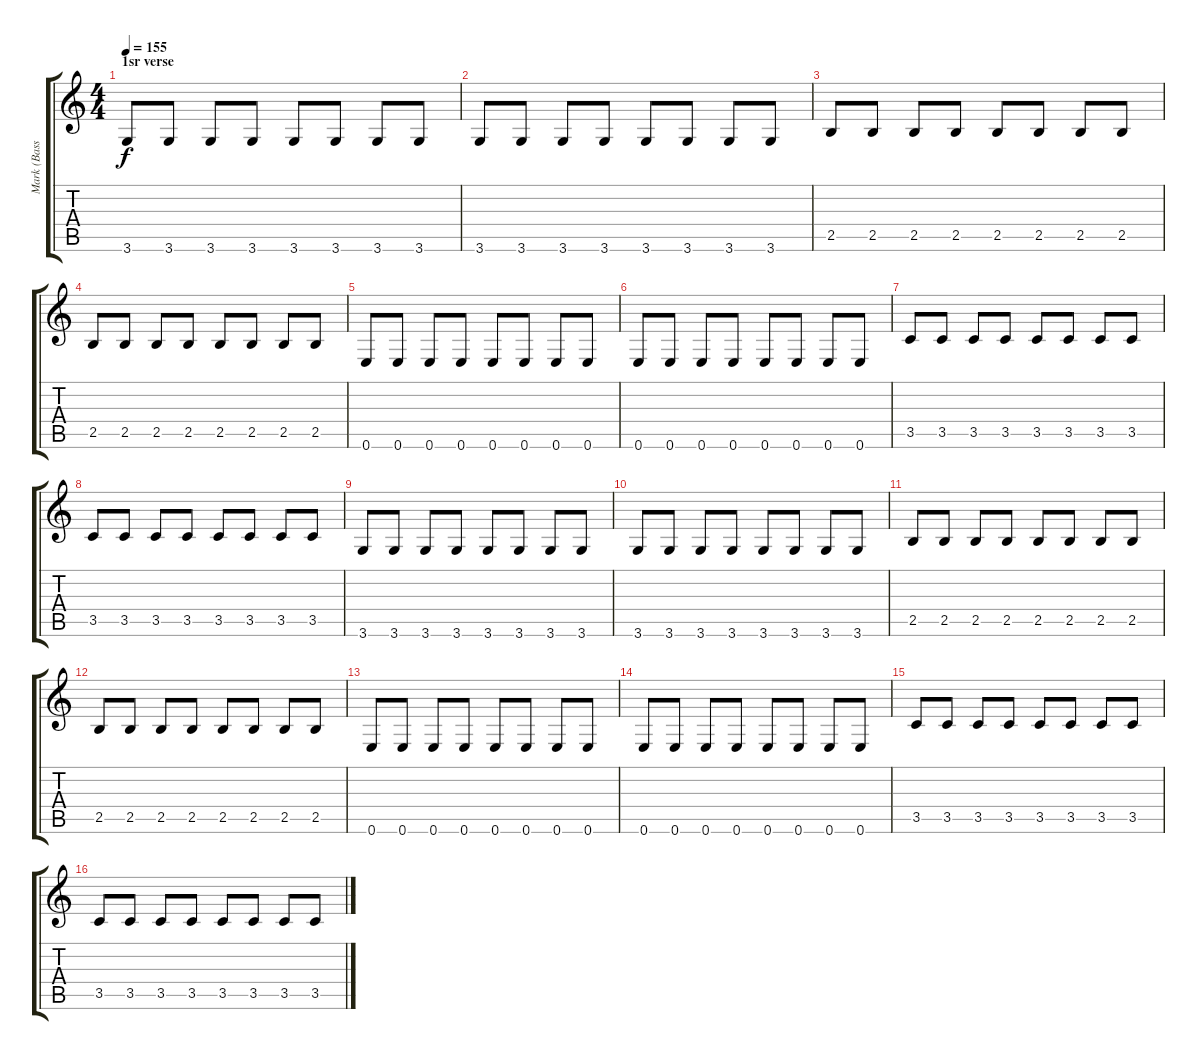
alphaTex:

\track ("Mark (Bass)" "Mark (Bass") {instrument electricbassfinger}
\staff {score tabs}
\tuning (E4 B3 G3 D3 A2 E2) {hide}
\ts (4 4)
\section ("" "1sr verse")
\tempo 155
\clef g2
\ks c
3.6.8{dy f} 3.6.8 3.6.8 3.6.8 3.6.8 3.6.8 3.6.8 3.6.8 |
3.6.8 3.6.8 3.6.8 3.6.8 3.6.8 3.6.8 3.6.8 3.6.8 |
2.5.8 2.5.8 2.5.8 2.5.8 2.5.8 2.5.8 2.5.8 2.5.8 |
2.5.8 2.5.8 2.5.8 2.5.8 2.5.8 2.5.8 2.5.8 2.5.8 |
0.6.8 0.6.8 0.6.8 0.6.8 0.6.8 0.6.8 0.6.8 0.6.8 |
0.6.8 0.6.8 0.6.8 0.6.8 0.6.8 0.6.8 0.6.8 0.6.8 |
3.5.8 3.5.8 3.5.8 3.5.8 3.5.8 3.5.8 3.5.8 3.5.8 |
3.5.8 3.5.8 3.5.8 3.5.8 3.5.8 3.5.8 3.5.8 3.5.8 |
3.6.8 3.6.8 3.6.8 3.6.8 3.6.8 3.6.8 3.6.8 3.6.8 |
3.6.8 3.6.8 3.6.8 3.6.8 3.6.8 3.6.8 3.6.8 3.6.8 |
2.5.8 2.5.8 2.5.8 2.5.8 2.5.8 2.5.8 2.5.8 2.5.8 |
2.5.8 2.5.8 2.5.8 2.5.8 2.5.8 2.5.8 2.5.8 2.5.8 |
0.6.8 0.6.8 0.6.8 0.6.8 0.6.8 0.6.8 0.6.8 0.6.8 |
0.6.8 0.6.8 0.6.8 0.6.8 0.6.8 0.6.8 0.6.8 0.6.8 |
3.5.8 3.5.8 3.5.8 3.5.8 3.5.8 3.5.8 3.5.8 3.5.8 |
3.5.8 3.5.8 3.5.8 3.5.8 3.5.8 3.5.8 3.5.8 3.5.8
